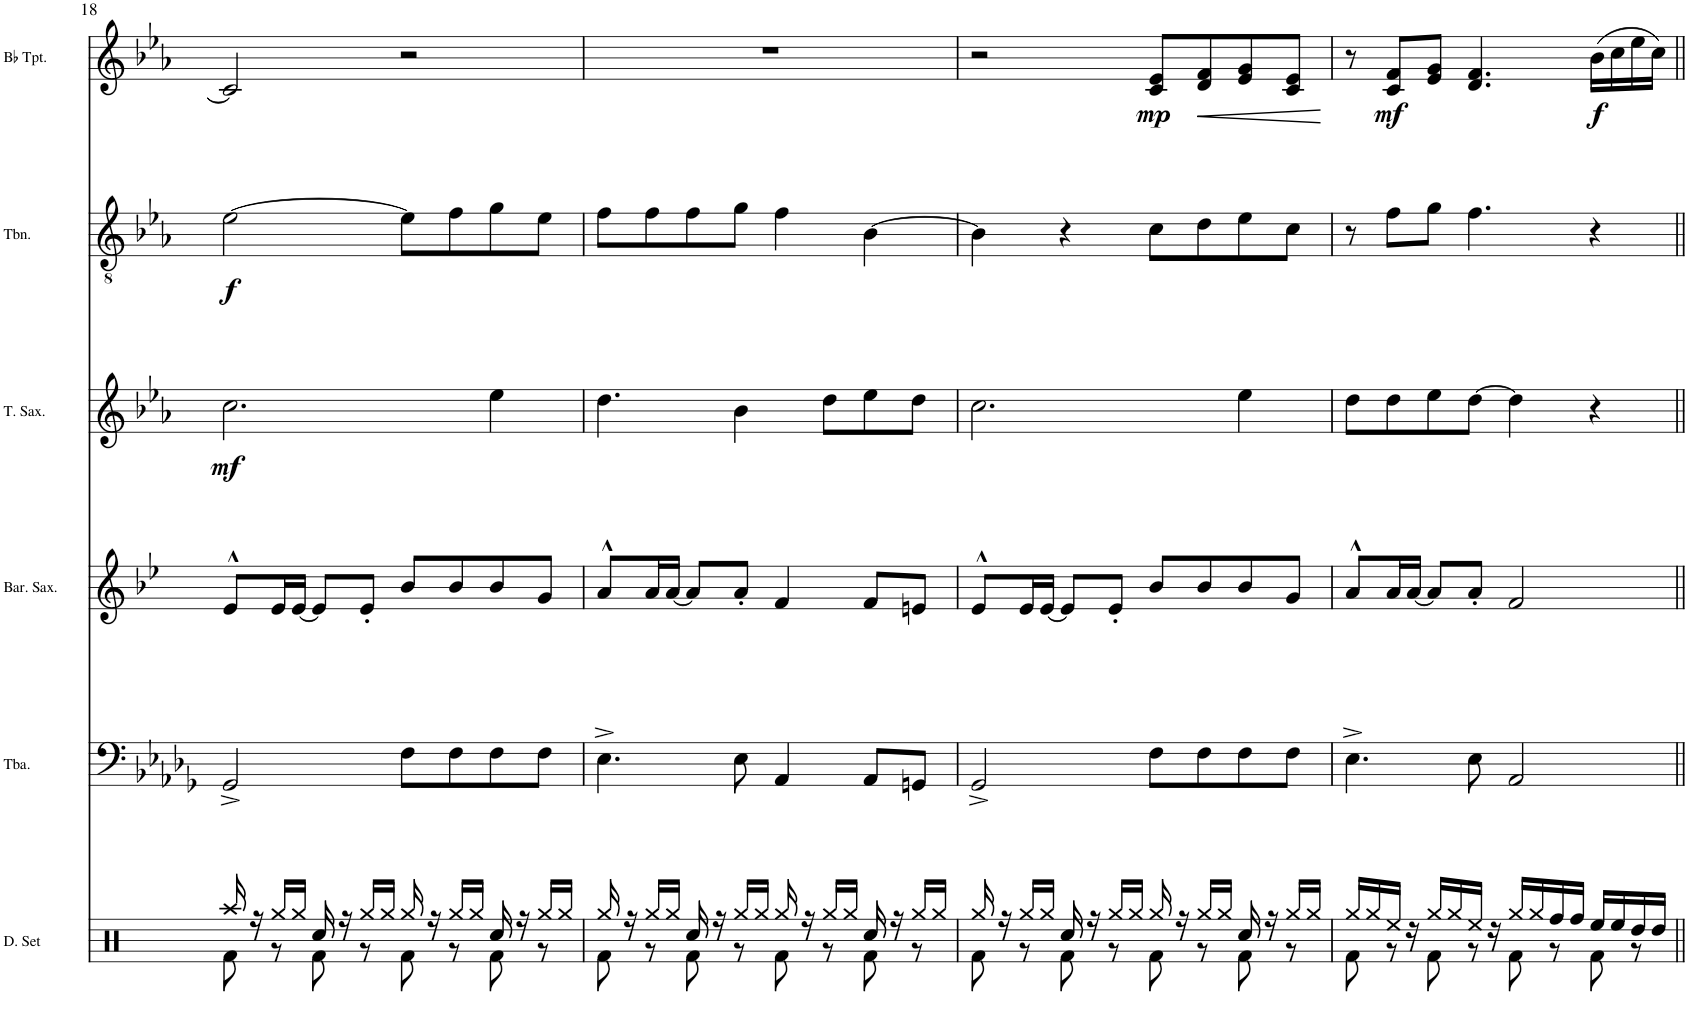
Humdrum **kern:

**kern	**kern	**kern	**kern	**dynam	**kern	**dynam	**kern	**dynam
*part6	*part5	*part4	*part3	*part3	*part2	*part2	*part1	*part1
*staff6	*staff5	*staff4	*staff3	*staff3	*staff2	*staff2	*staff1	*staff1
*I"Drumset	*I"Tuba	*I"Baritone Saxophone	*I"Tenor Saxophone	*	*I"Trombone	*	*I"Bb Trumpet	*
*I'D. Set	*I'Tba.	*I'Bar. Sax.	*I'T. Sax.	*	*I'Tbn.	*	*I'Bb Tpt.	*
!!LO:PB:g=z
*clefX	*clefF4	*clefG2	*clefG2	*	*clefGv2	*	*clefG2	*
*	*	*Trd12c21	*Trd8c14	*	*Trd1c2	*	*Trd1c2	*
*k[]	*k[b-e-a-d-g-]	*k[b-e-]	*k[b-e-a-]	*	*k[b-e-a-]	*	*k[b-e-a-]	*
*M4/4	*M4/4	*M4/4	*M4/4	*	*M4/4	*	*M4/4	*
=18	=18	=18	=18	=18	=18	=18	=18	=18
*^	*	*	*	*	*	*	*	*
!	!	!	!	!	!LO:DY:b	!	!LO:DY:b	!	!
16Raa/	8Rf\	2GG-^/	8e-^^/L	2.cc\	mf	[2e-\	f	2c/]	.
16r	.	.	.	.	.	.	.	.	.
16Rgg/LL	8r	.	16e-/L	.	.	.	.	.	.
16Rgg/JJ	.	.	[16e-/JJ	.	.	.	.	.	.
16Rcc/	8Rf\	.	8e-/L]	.	.	.	.	.	.
16r	.	.	.	.	.	.	.	.	.
16Rgg/LL	8r	.	8e-'/J	.	.	.	.	.	.
16Rgg/JJ	.	.	.	.	.	.	.	.	.
16Rgg/	8Rf\	8F\L	8b-/L	.	.	8e-\L]	.	2r	.
16r	.	.	.	.	.	.	.	.	.
16Rgg/LL	8r	8F\	8b-/	.	.	8f\	.	.	.
16Rgg/JJ	.	.	.	.	.	.	.	.	.
16Rcc/	8Rf\	8F\	8b-/	4ee-\	.	8g\	.	.	.
16r	.	.	.	.	.	.	.	.	.
16Rgg/LL	8r	8F\J	8g/J	.	.	8e-\J	.	.	.
16Rgg/JJ	.	.	.	.	.	.	.	.	.
=19	=19	=19	=19	=19	=19	=19	=19	=19	=19
16Rgg/	8Rf\	4.E-^\	8a^^/L	4.dd\	.	8f\L	.	1r	.
16r	.	.	.	.	.	.	.	.	.
16Rgg/LL	8r	.	16a/L	.	.	8f\	.	.	.
16Rgg/JJ	.	.	[16a/JJ	.	.	.	.	.	.
16Rcc/	8Rf\	.	8a/L]	.	.	8f\	.	.	.
16r	.	.	.	.	.	.	.	.	.
16Rgg/LL	8r	8E-\	8a'/J	4b-\	.	8g\J	.	.	.
16Rgg/JJ	.	.	.	.	.	.	.	.	.
16Rgg/	8Rf\	4AA-/	4f/	.	.	4f\	.	.	.
16r	.	.	.	.	.	.	.	.	.
16Rgg/LL	8r	.	.	8dd\L	.	.	.	.	.
16Rgg/JJ	.	.	.	.	.	.	.	.	.
16Rcc/	8Rf\	8AA-/L	8f/L	8ee-\	.	[4B-\	.	.	.
16r	.	.	.	.	.	.	.	.	.
16Rgg/LL	8r	8GGn/J	8en/J	8dd\J	.	.	.	.	.
16Rgg/JJ	.	.	.	.	.	.	.	.	.
=20	=20	=20	=20	=20	=20	=20	=20	=20	=20
16Rgg/	8Rf\	2GG-^/	8e-^^/L	2.cc\	.	4B-\]	.	2r	.
16r	.	.	.	.	.	.	.	.	.
16Rgg/LL	8r	.	16e-/L	.	.	.	.	.	.
16Rgg/JJ	.	.	[16e-/JJ	.	.	.	.	.	.
16Rcc/	8Rf\	.	8e-/L]	.	.	4r	.	.	.
16r	.	.	.	.	.	.	.	.	.
16Rgg/LL	8r	.	8e-'/J	.	.	.	.	.	.
16Rgg/JJ	.	.	.	.	.	.	.	.	.
!	!	!	!	!	!	!	!	!	!LO:DY:b
16Rgg/	8Rf\	8F\L	8b-/L	.	.	8c\L	.	8c/ 8e-/L	mp
16r	.	.	.	.	.	.	.	.	.
!	!	!	!	!	!	!	!	!	!LO:HP:b
16Rgg/LL	8r	8F\	8b-/	.	.	8d\	.	8d/ 8f/	<
16Rgg/JJ	.	.	.	.	.	.	.	.	.
16Rcc/	8Rf\	8F\	8b-/	4ee-\	.	8e-\	.	8e-/ 8g/	.
16r	.	.	.	.	.	.	.	.	.
16Rgg/LL	8r	8F\J	8g/J	.	.	8c\J	.	8c/ 8e-/J	.
16Rgg/JJ	.	.	.	.	.	.	.	.	.
*v	*v	*	*	*	*	*	*	*	*
.	.	.	.	.	.	.	.	[
=21	=21	=21	=21	=21	=21	=21	=21	=21
*^	*	*	*	*	*	*	*	*
16Rgg/LL	8Rf\	4.E-^\	8a^^/L	8dd\L	.	8r	.	8r	.
16Rgg/	.	.	.	.	.	.	.	.	.
!	!	!	!	!	!	!	!	!	!LO:DY:b
16Ree/JJ	8r	.	16a/L	8dd\	.	8f\L	.	8c/ 8f/L	mf
16r	.	.	[16a/JJ	.	.	.	.	.	.
16Rgg/LL	8Rf\	.	8a/L]	8ee-\	.	8g\J	.	8e-/ 8g/J	.
16Rgg/	.	.	.	.	.	.	.	.	.
16Ree/JJ	8r	8E-\	8a'/J	[8dd\J	.	4.f\	.	4.d/ 4.f/	.
16r	.	.	.	.	.	.	.	.	.
16Rgg/LL	8Rf\	2AA-/	2f/	4dd\]	.	.	.	.	.
16Rgg/	.	.	.	.	.	.	.	.	.
16Rff/	8r	.	.	.	.	.	.	.	.
16Rff/JJ	.	.	.	.	.	.	.	.	.
!	!	!	!	!	!	!	!	!	!LO:DY:b
16Ree/LL	8Rf\	.	.	4r	.	4r	.	(16b-\LL	f
16Ree/	.	.	.	.	.	.	.	16cc\	.
16Rdd/	8r	.	.	.	.	.	.	16ee-\	.
16Rdd/JJ	.	.	.	.	.	.	.	16cc\JJ)	.
*v	*v	*	*	*	*	*	*	*	*
=||	=||	=||	=||	=||	=||	=||	=||	=||
*-	*-	*-	*-	*-	*-	*-	*-	*-
